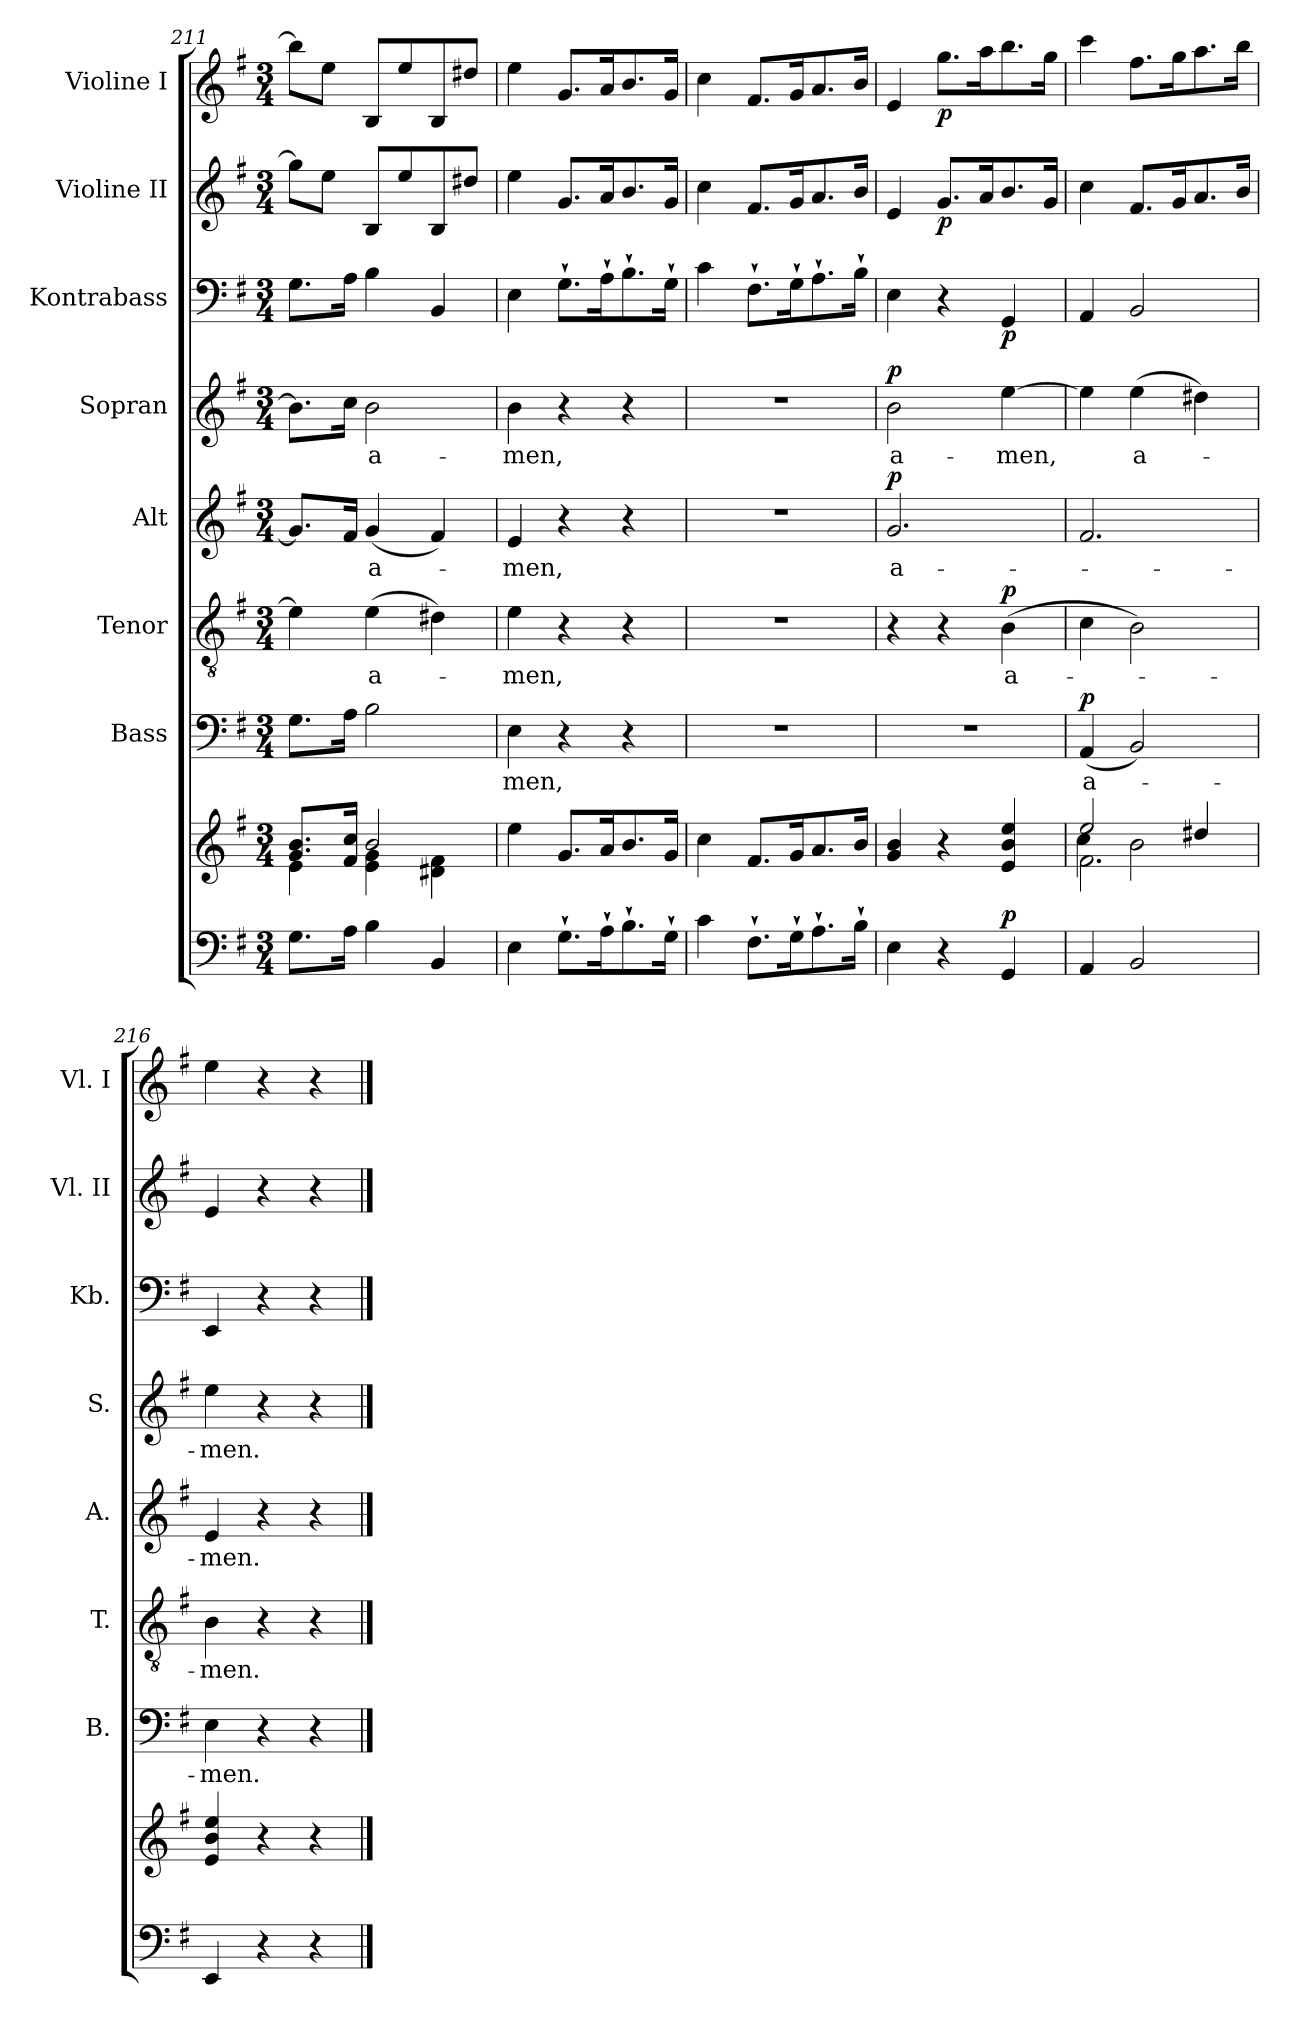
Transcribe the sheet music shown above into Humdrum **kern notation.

**kern	**kern	**dynam	**kern	**text	**dynam	**kern	**text	**dynam	**kern	**text	**dynam	**kern	**text	**dynam	**kern	**dynam	**kern	**dynam	**kern	**dynam
*part8	*part8	*part8	*part7	*part7	*part7	*part6	*part6	*part6	*part5	*part5	*part5	*part4	*part4	*part4	*part3	*part3	*part2	*part2	*part1	*part1
*staff9	*staff8	*staff8/9	*staff7	*staff7	*staff7	*staff6	*staff6	*staff6	*staff5	*staff5	*staff5	*staff4	*staff4	*staff4	*staff3	*staff3	*staff2	*staff2	*staff1	*staff1
*	*	*	*I"Bass	*	*	*I"Tenor	*	*	*I"Alt	*	*	*I"Sopran	*	*	*I"Kontrabass	*	*I"Violine II	*	*I"Violine I	*
*	*	*	*I'B.	*	*	*I'T.	*	*	*I'A.	*	*	*I'S.	*	*	*I'Kb.	*	*I'Vl. II	*	*I'Vl. I	*
*clefF4	*clefG2	*	*clefF4	*	*	*clefGv2	*	*	*clefG2	*	*	*clefG2	*	*	*clefF4	*	*clefG2	*	*clefG2	*
*	*	*	*	*	*	*	*	*	*	*	*	*	*	*	*ITrd7c12	*	*	*	*	*
*k[f#]	*k[f#]	*	*k[f#]	*	*	*k[f#]	*	*	*k[f#]	*	*	*k[f#]	*	*	*k[f#]	*	*k[f#]	*	*k[f#]	*
*G:	*G:	*	*G:	*	*	*G:	*	*	*G:	*	*	*G:	*	*	*G:	*	*G:	*	*G:	*
*M3/4	*M3/4	*	*M3/4	*	*	*M3/4	*	*	*M3/4	*	*	*M3/4	*	*	*M3/4	*	*M3/4	*	*M3/4	*
=211	=211	=211	=211	=211	=211	=211	=211	=211	=211	=211	=211	=211	=211	=211	=211	=211	=211	=211	=211	=211
*	*^	*	*	*	*	*	*	*	*	*	*	*	*	*	*	*	*	*	*	*
8.G\L	8.g/ 8.b/L	4e\	.	8.G\L	.	.	4e\]	.	.	8.g/L]	.	.	8.b\L]	.	.	8.GG\L	.	8gg\L]	.	8bb\L]	.
.	.	.	.	.	.	.	.	.	.	.	.	.	.	.	.	.	.	8ee\J	.	8ee\J	.
16A\Jk	16f#/ 16cc/Jk	.	.	16A\Jk	.	.	.	.	.	16f#/Jk	.	.	16cc\Jk	.	.	16AA\Jk	.	.	.	.	.
!	!	!	!	!	!	!	!	!LO:LY:b	!	!	!LO:LY:b	!	!	!LO:LY:b	!	!	!	!	!	!	!
4B\	2b/	4e\ 4g\	.	2B\	.	.	(>4e\	a-	.	(<4g/	a-	.	2b\	a-	.	4BB\	.	8B/L	.	8B/L	.
.	.	.	.	.	.	.	.	.	.	.	.	.	.	.	.	.	.	8ee/	.	8ee/	.
4BB/	.	4d#X\ 4f#\	.	.	.	.	4d#X\)	.	.	4f#/)	.	.	.	.	.	4BBB/	.	8B/	.	8B/	.
.	.	.	.	.	.	.	.	.	.	.	.	.	.	.	.	.	.	8dd#X/J	.	8dd#X/J	.
*	*v	*v	*	*	*	*	*	*	*	*	*	*	*	*	*	*	*	*	*	*	*
=212	=212	=212	=212	=212	=212	=212	=212	=212	=212	=212	=212	=212	=212	=212	=212	=212	=212	=212	=212	=212
!	!	!	!	!LO:LY:b	!	!	!LO:LY:b	!	!	!LO:LY:b	!	!	!LO:LY:b	!	!	!	!	!	!	!
4E\	4ee\	.	4E\	-men,	.	4e\	-men,	.	4e/	-men,	.	4b\	-men,	.	4EE\	.	4ee\	.	4ee\	.
8.G`>\L	8.g/L	.	4r	.	.	4r	.	.	4r	.	.	4r	.	.	8.GG`>\L	.	8.g/L	.	8.g/L	.
16A`>\k	16a/k	.	.	.	.	.	.	.	.	.	.	.	.	.	16AA`>\k	.	16a/k	.	16a/k	.
8.B`>\	8.b/	.	4r	.	.	4r	.	.	4r	.	.	4r	.	.	8.BB`>\	.	8.b/	.	8.b/	.
16G`>\Jk	16g/Jk	.	.	.	.	.	.	.	.	.	.	.	.	.	16GG`>\Jk	.	16g/Jk	.	16g/Jk	.
=213	=213	=213	=213	=213	=213	=213	=213	=213	=213	=213	=213	=213	=213	=213	=213	=213	=213	=213	=213	=213
4c\	4cc\	.	2.r	.	.	2.r	.	.	2.r	.	.	2.r	.	.	4C\	.	4cc\	.	4cc\	.
8.F#`>\L	8.f#/L	.	.	.	.	.	.	.	.	.	.	.	.	.	8.FF#`>\L	.	8.f#/L	.	8.f#/L	.
16G`>\k	16g/k	.	.	.	.	.	.	.	.	.	.	.	.	.	16GG`>\k	.	16g/k	.	16g/k	.
8.A`>\	8.a/	.	.	.	.	.	.	.	.	.	.	.	.	.	8.AA`>\	.	8.a/	.	8.a/	.
16B`>\Jk	16b/Jk	.	.	.	.	.	.	.	.	.	.	.	.	.	16BB`>\Jk	.	16b/Jk	.	16b/Jk	.
=214	=214	=214	=214	=214	=214	=214	=214	=214	=214	=214	=214	=214	=214	=214	=214	=214	=214	=214	=214	=214
!	!	!	!	!	!	!	!	!	!	!LO:LY:b	!LO:DY:a	!	!LO:LY:b	!LO:DY:a	!	!	!	!	!	!
4E\	4g/ 4b/	.	2.r	.	.	4r	.	.	2.g/	a-	p	2b\	a-	p	4EE\	.	4e/	.	4e/	.
!	!	!	!	!	!	!	!	!	!	!	!	!	!	!	!	!	!	!LO:DY:b	!	!LO:DY:b
4r	4r	.	.	.	.	4r	.	.	.	.	.	.	.	.	4r	.	8.g/L	p	8.gg\L	p
.	.	.	.	.	.	.	.	.	.	.	.	.	.	.	.	.	16a/k	.	16aa\k	.
!	!	!LO:DY:a=2	!	!	!	!	!LO:LY:b	!LO:DY:a	!	!	!	!	!LO:LY:b	!	!	!LO:DY:b	!	!	!	!
4GG/	4e/ 4b/ 4ee/	p	.	.	.	(>4B\	a-	p	.	.	.	[4ee\	-men,	.	4GGG/	p	8.b/	.	8.bb\	.
.	.	.	.	.	.	.	.	.	.	.	.	.	.	.	.	.	16g/Jk	.	16gg\Jk	.
=215	=215	=215	=215	=215	=215	=215	=215	=215	=215	=215	=215	=215	=215	=215	=215	=215	=215	=215	=215	=215
*	*^	*	*	*	*	*	*	*	*	*	*	*	*	*	*	*	*	*	*	*
*	*	*^	*	*	*	*	*	*	*	*	*	*	*	*	*	*	*	*	*	*	*
!	!	!	!	!	!	!LO:LY:b	!LO:DY:a	!	!	!	!	!	!	!	!	!	!	!	!	!	!	!
4AA/	2ee/	2.f#\	4cc\	.	(<4AA/	a-	p	4c\	.	.	2.f#/	.	.	4ee\]	.	.	4AAA/	.	4cc\	.	4ccc\	.
!	!	!	!	!	!	!	!	!	!	!	!	!	!	!	!LO:LY:b	!	!	!	!	!	!	!
2BB/	.	.	2b\	.	2BB/)	.	.	2B\)	.	.	.	.	.	(>4ee\	a-	.	2BBB/	.	8.f#/L	.	8.ff#\L	.
.	.	.	.	.	.	.	.	.	.	.	.	.	.	.	.	.	.	.	16g/k	.	16gg\k	.
.	4dd#X/	.	.	.	.	.	.	.	.	.	.	.	.	4dd#X\)	.	.	.	.	8.a/	.	8.aa\	.
.	.	.	.	.	.	.	.	.	.	.	.	.	.	.	.	.	.	.	16b/Jk	.	16bb\Jk	.
*	*v	*v	*v	*	*	*	*	*	*	*	*	*	*	*	*	*	*	*	*	*	*	*
=216	=216	=216	=216	=216	=216	=216	=216	=216	=216	=216	=216	=216	=216	=216	=216	=216	=216	=216	=216	=216
!	!	!	!	!LO:LY:b	!	!	!LO:LY:b	!	!	!LO:LY:b	!	!	!LO:LY:b	!	!	!	!	!	!	!
4EE/	4e/ 4b/ 4ee/	.	4E\	-men.	.	4B\	-men.	.	4e/	-men.	.	4ee\	-men.	.	4EEE/	.	4e/	.	4ee\	.
4r	4r	.	4r	.	.	4r	.	.	4r	.	.	4r	.	.	4r	.	4r	.	4r	.
4r	4r	.	4r	.	.	4r	.	.	4r	.	.	4r	.	.	4r	.	4r	.	4r	.
==	==	==	==	==	==	==	==	==	==	==	==	==	==	==	==	==	==	==	==	==
*-	*-	*-	*-	*-	*-	*-	*-	*-	*-	*-	*-	*-	*-	*-	*-	*-	*-	*-	*-	*-
